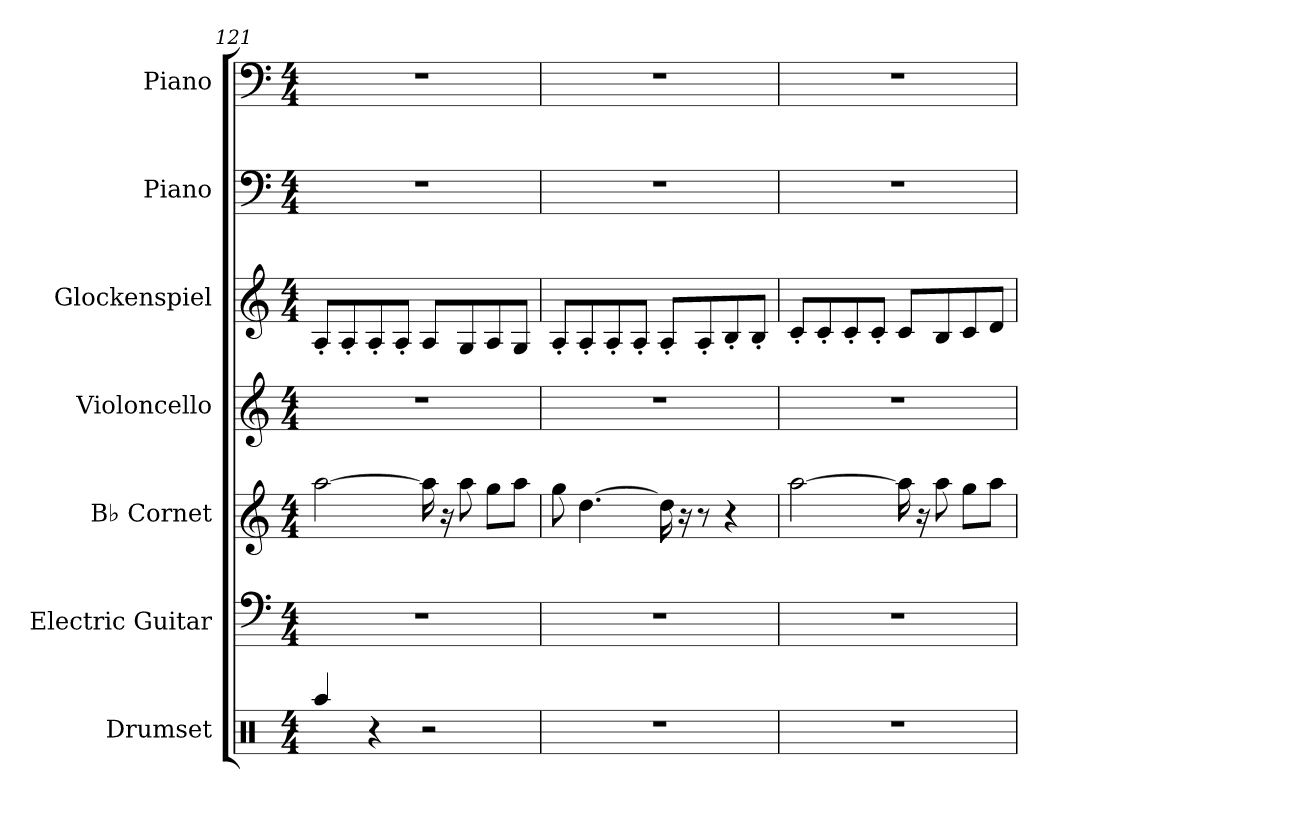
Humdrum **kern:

**kern	**kern	**kern	**kern	**kern	**kern	**kern
*part7	*part6	*part5	*part4	*part3	*part2	*part1
*staff7	*staff6	*staff5	*staff4	*staff3	*staff2	*staff1
*I"Drumset	*I"Electric Guitar	*I"B♭ Cornet	*I"Violoncello	*I"Glockenspiel	*I"Piano	*I"Piano
*I'Drs.	*I'El. Guit.	*I'B♭ Cnt.	*I'Vc.	*I'Glk.	*I'Pno.	*I'Pno.
!!LO:PB:g=z
*clefX	*clefF5	*clefG2	*clefG2	*clefG2	*clefF4	*clefF4
*	*	*ITrd1c2	*	*ITrd-14c-24	*	*
*k[]	*k[]	*k[b-e-]	*k[]	*k[]	*k[]	*k[]
*M4/4	*M4/4	*M4/4	*M4/4	*M4/4	*M4/4	*M4/4
=121	=121	=121	=121	=121	=121	=121
4Raa/	1r	[2gg\	1r	8aa'/L	1r	1r
.	.	.	.	8aa'/	.	.
4r	.	.	.	8aa'/	.	.
.	.	.	.	8aa'/J	.	.
2r	.	16gg\]	.	8aa/L	.	.
.	.	16r	.	.	.	.
.	.	8gg\	.	8gg/	.	.
.	.	8ff\L	.	8aa/	.	.
.	.	8gg\J	.	8gg/J	.	.
=122	=122	=122	=122	=122	=122	=122
1r	1r	8ff\	1r	8aa'/L	1r	1r
.	.	[4.cc\	.	8aa'/	.	.
.	.	.	.	8aa'/	.	.
.	.	.	.	8aa'/J	.	.
.	.	16cc\]	.	8aa'/L	.	.
.	.	16r	.	.	.	.
.	.	8r	.	8aa'/	.	.
.	.	4r	.	8bb'/	.	.
.	.	.	.	8bb'/J	.	.
=123	=123	=123	=123	=123	=123	=123
1r	1r	[2gg\	1r	8ccc'/L	1r	1r
.	.	.	.	8ccc'/	.	.
.	.	.	.	8ccc'/	.	.
.	.	.	.	8ccc'/J	.	.
.	.	16gg\]	.	8ccc/L	.	.
.	.	16r	.	.	.	.
.	.	8gg\	.	8bb/	.	.
.	.	8ff\L	.	8ccc/	.	.
.	.	8gg\J	.	8ddd/J	.	.
=	=	=	=	=	=	=
*-	*-	*-	*-	*-	*-	*-
